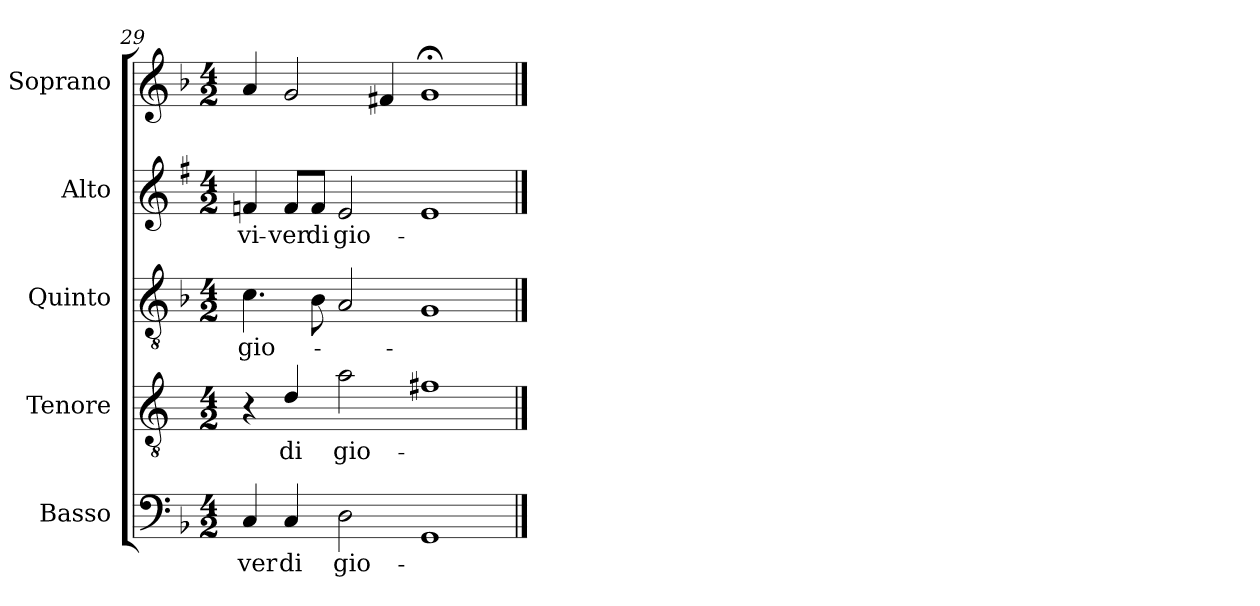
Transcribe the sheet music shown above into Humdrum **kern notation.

**kern	**text	**kern	**text	**kern	**text	**kern	**text	**kern
*part5	*part5	*part4	*part4	*part3	*part3	*part2	*part2	*part1
*staff5	*staff5	*staff4	*staff4	*staff3	*staff3	*staff2	*staff2	*staff1
*I"Basso	*	*I"Tenore	*	*I"Quinto	*	*I"Alto	*	*I"Soprano
*I'B	*	*I'T	*	*	*	*I'A	*	*I'S
*clefF4	*	*clefGv2	*	*clefGv2	*	*clefG2	*	*clefG2
*	*	*ITrd4c7	*	*	*	*ITrd1c2	*	*
*k[b-]	*	*k[b-]	*	*k[b-]	*	*k[b-]	*	*k[b-]
*F:	*	*F:	*	*F:	*	*F:	*	*F:
*M4/2	*	*M4/2	*	*M4/2	*	*M4/2	*	*M4/2
=29	=29	=29	=29	=29	=29	=29	=29	=29
!	!LO:LY:b	!	!	!	!LO:LY:b	!	!LO:LY:b	!
4C/	-ver	4r	.	4.c\	gio-	4e-X/	vi-	4a/
!	!LO:LY:b	!	!LO:LY:b	!	!	!	!LO:LY:b	!
4C/	di	4G/	di	.	.	8e-/L	-ver	2g/
!	!	!	!	!	!	!	!LO:LY:b	!
.	.	.	.	8B-\	.	8e-/J	di	.
!	!LO:LY:b	!	!LO:LY:b	!	!	!	!LO:LY:b	!
2D\	gio-	2d\	gio-	2A/	.	2d/	gio-	.
.	.	.	.	.	.	.	.	4f#X/
1GG	.	1Bn	.	1G	.	1d	.	1g;<
==	==	==	==	==	==	==	==	==
*-	*-	*-	*-	*-	*-	*-	*-	*-
